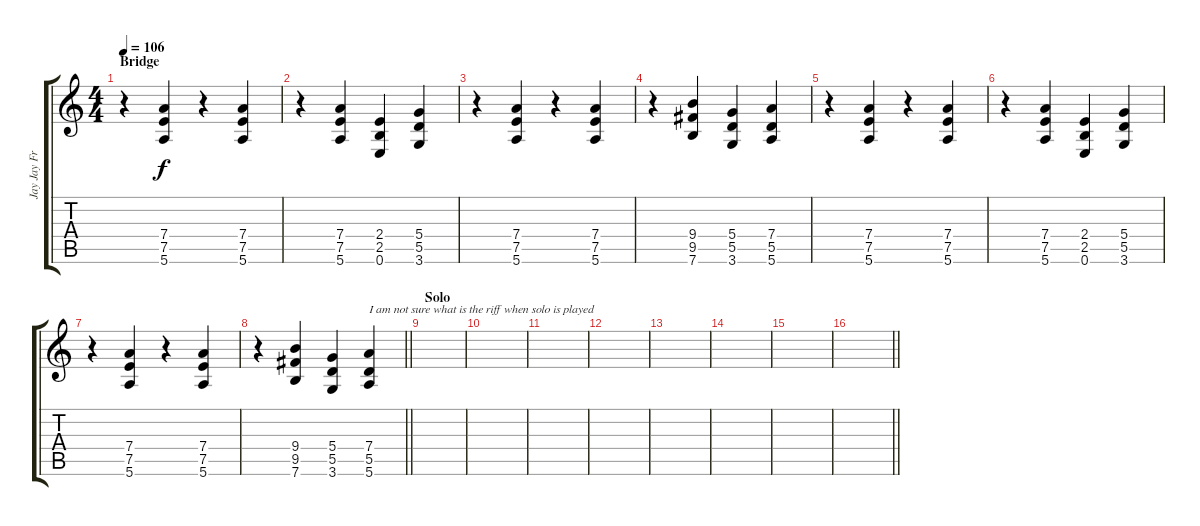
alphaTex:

\track ("Jay Jay French" "Jay Jay Fr") {instrument distortionguitar}
\staff {score tabs}
\tuning (E4 B3 G3 D3 A2 E2) {hide}
\ts (4 4)
\section ("" "Bridge")
\tempo 106
\clef g2
\ks c
r.4{dy f} (7.4 7.5 5.6).4 r.4 (7.4 7.5 5.6).4 |
r.4 (7.4 7.5 5.6).4 (2.4 2.5 0.6).4 (5.4 5.5 3.6).4 |
r.4 (7.4 7.5 5.6).4 r.4 (7.4 7.5 5.6).4 |
r.4 (9.4 9.5 7.6).4 (5.4 5.5 3.6).4 (7.4 5.5 5.6).4 |
r.4 (7.4 7.5 5.6).4 r.4 (7.4 7.5 5.6).4 |
r.4 (7.4 7.5 5.6).4 (2.4 2.5 0.6).4 (5.4 5.5 3.6).4 |
r.4 (7.4 7.5 5.6).4 r.4 (7.4 7.5 5.6).4 |
\barLineRight lightlight
r.4 (9.4 9.5 7.6).4 (5.4 5.5 3.6).4 (7.4 5.5 5.6).4{txt "I am not sure what is the riff when solo is played"} |
\section ("" "Solo")
|
|
|
|
|
|
|
\barLineRight lightlight
